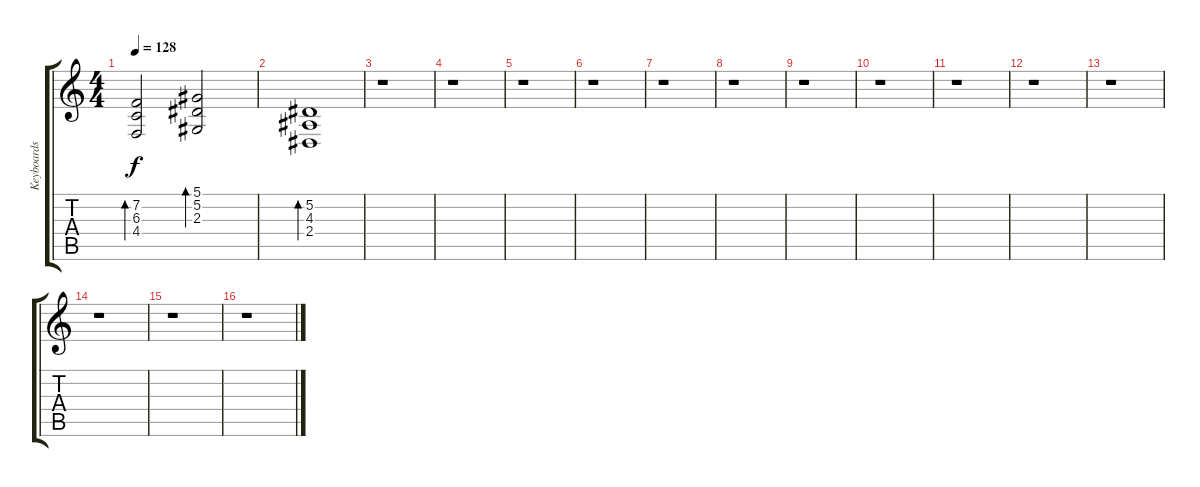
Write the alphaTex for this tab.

\track ("Keyboards" "Keyboards") {instrument electricpiano2}
\staff {score tabs}
\tuning (Eb4 Bb3 Gb3 Db3 Ab2 Eb2) {hide}
\ts (4 4)
\tempo 128
\clef g2
\ks c
(7.2 6.3 4.4).2{bd 240 dy f} (5.1 5.2 2.3).2{bd 240} |
(5.2 4.3 2.4).1{bd 240} |
r.1 |
r.1 |
r.1 |
r.1 |
r.1 |
r.1 |
r.1 |
r.1 |
r.1 |
r.1 |
r.1 |
r.1 |
r.1 |
r.1
